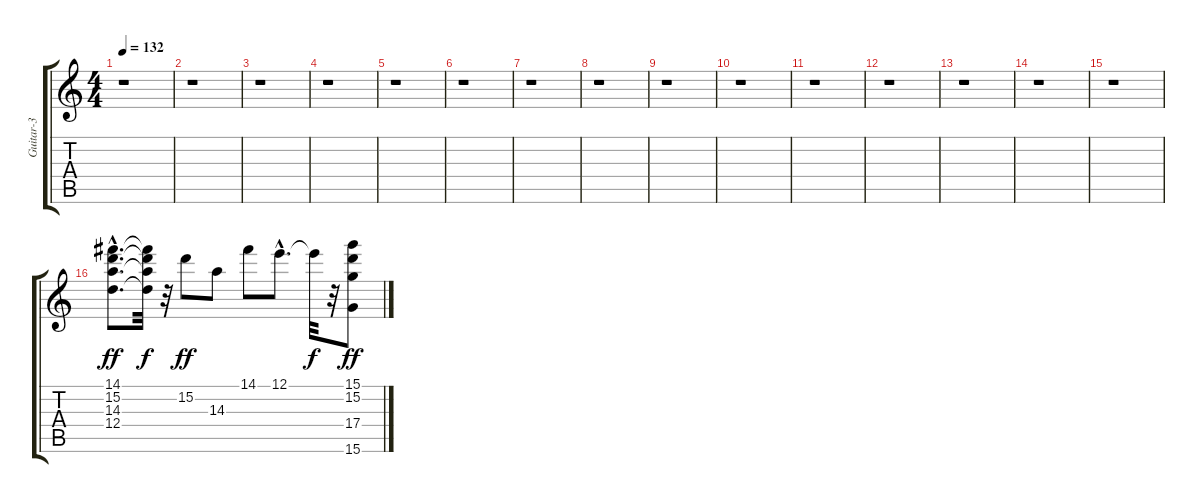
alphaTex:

\track ("Guitar-3" "Guitar-3") {instrument overdrivenguitar}
\staff {score tabs}
\tuning (E4 B3 G3 D3 A2 E2) {hide}
\ts (4 4)
\tempo 132
\clef g2
\ks c
r.1{dy ff} |
r.1 |
r.1 |
r.1 |
r.1 |
r.1 |
r.1 |
r.1 |
r.1 |
r.1 |
r.1 |
r.1 |
r.1 |
r.1 |
r.1 |
(14.1{hac} 15.2{hac} 14.3{hac} 12.4{hac}).8{d} (14.1{t} 15.2{t} 14.3{t} 12.4{t}).32{dy f} r.32 15.2.8{dy ff} 14.3.8 14.1.8 12.1{hac}.8{d} 12.1{t}.32{dy f} r.32 (15.1 15.2 17.4 15.6).8{dy ff}
